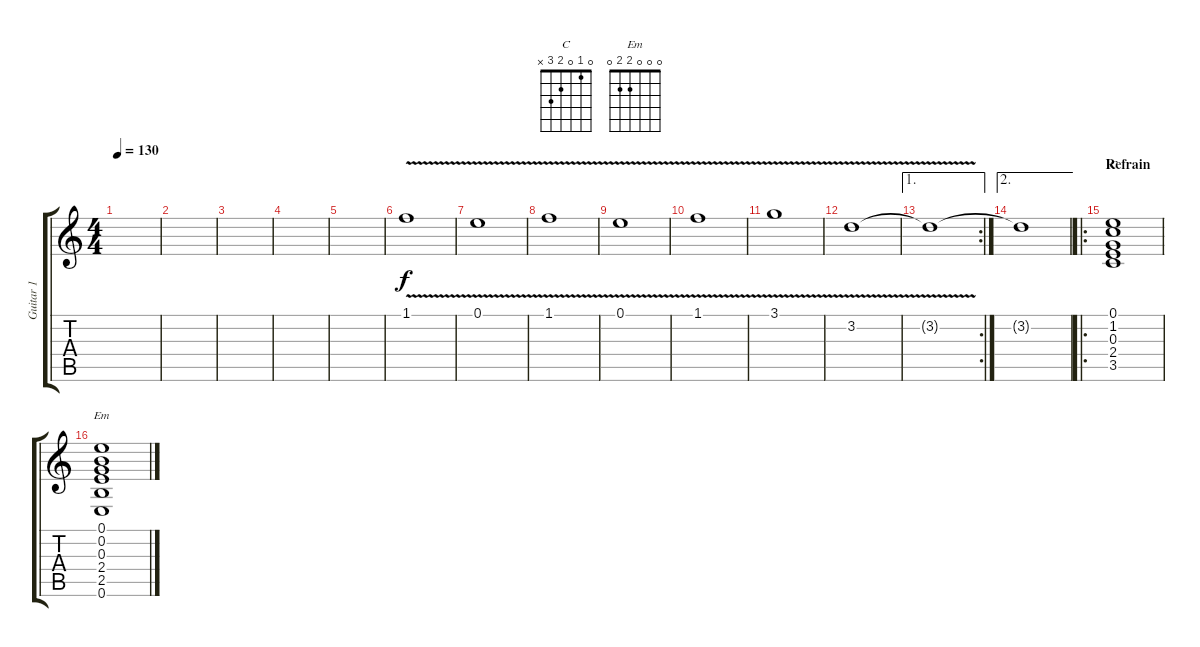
\track ("Guitar 1" "Guitar 1") {instrument distortionguitar}
\staff {score tabs}
\tuning (E4 B3 G3 D3 A2 E2) {hide}
\chord ("C" 0 1 0 2 3 x)
\chord ("Em" 0 0 0 2 2 0)
\ts (4 4)
\tempo 130
\clef g2
\ks c
|
|
|
|
|
1.1{v}.1 |
0.1{v}.1 |
1.1{v}.1 |
0.1{v}.1 |
1.1{v}.1 |
3.1{v}.1 |
3.2{v}.1 |
\ae 1
\rc 2
3.2{t}.1 |
\ae 2
3.2{t}.1 |
\ro
\section ("" "Refrain")
(0.1 1.2 0.3 2.4 3.5).1{ch "C"} |
(0.1 0.2 0.3 2.4 2.5 0.6).1{ch "Em"}
